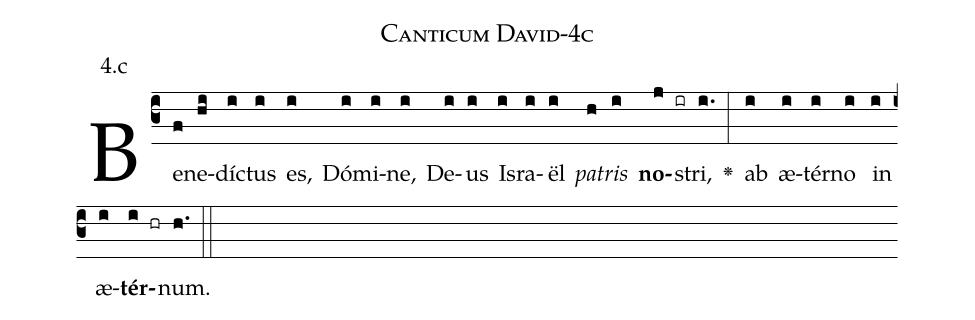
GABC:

name: Canticum David-4c;
annotation: 4.c;
%%
(c3)Be(f)ne(hi)dí(i)ctus(i) es,(i) Dó(i)mi(i)ne,(i) De(i)us(i) Is(i)ra(i)ël(i) <i>pa</i>(h)<i>tris</i>(i) <b>no</b>(j ir)stri,(i.) <v>\greheightstar</v>(:) ab(i) æ(i)tér(i)no(i) in(i) æ(i)<b>tér</b>(i hr)num.(h.) (::)


%E(i) u(i) o(i) u(i) a(i) e.(h.) (::)
